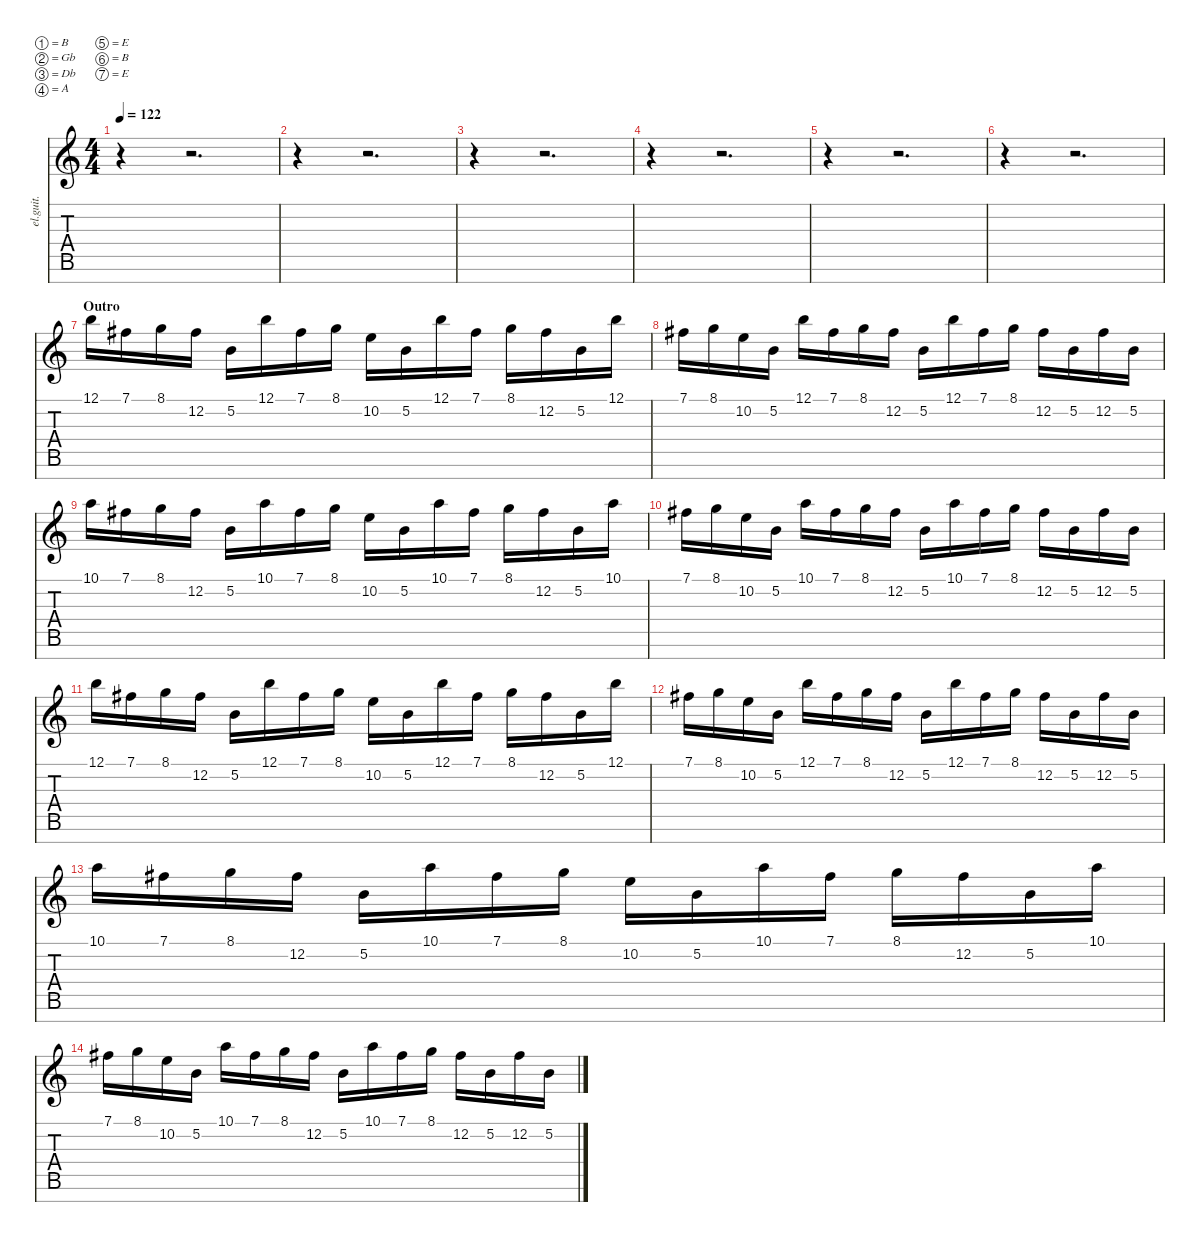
\defaultSystemsLayout 4
\hideDynamics
\bracketExtendMode nobrackets
\track ("Pad" "el.guit.") {instrument distortionguitar}
\staff {score tabs}
\tuning (B3 Gb3 Db3 A2 E2 B1 E1)
\ts (4 4)
\tempo 122
\clef g2
\ks c
r.4{dy mf} r.2{d} |
r.4 r.2{d} |
r.4 r.2{d} |
r.4 r.2{d} |
r.4 r.2{d} |
r.4 r.2{d} |
\section ("" "Outro")
12.1.16 7.1{acc #}.16 8.1.16 12.2{acc #}.16 5.2.16 12.1.16 7.1{acc #}.16 8.1.16 10.2.16 5.2.16 12.1.16 7.1{acc #}.16 8.1.16 12.2{acc #}.16 5.2.16 12.1.16 |
7.1{acc #}.16 8.1.16 10.2.16 5.2.16 12.1.16 7.1{acc #}.16 8.1.16 12.2{acc #}.16 5.2.16 12.1.16 7.1{acc #}.16 8.1.16 12.2{acc #}.16 5.2.16 12.2{acc #}.16 5.2.16 |
10.1.16 7.1{acc #}.16 8.1.16 12.2{acc #}.16 5.2.16 10.1.16 7.1{acc #}.16 8.1.16 10.2.16 5.2.16 10.1.16 7.1{acc #}.16 8.1.16 12.2{acc #}.16 5.2.16 10.1.16 |
7.1{acc #}.16 8.1.16 10.2.16 5.2.16 10.1.16 7.1{acc #}.16 8.1.16 12.2{acc #}.16 5.2.16 10.1.16 7.1{acc #}.16 8.1.16 12.2{acc #}.16 5.2.16 12.2{acc #}.16 5.2.16 |
12.1.16 7.1{acc #}.16 8.1.16 12.2{acc #}.16 5.2.16 12.1.16 7.1{acc #}.16 8.1.16 10.2.16 5.2.16 12.1.16 7.1{acc #}.16 8.1.16 12.2{acc #}.16 5.2.16 12.1.16 |
7.1{acc #}.16 8.1.16 10.2.16 5.2.16 12.1.16 7.1{acc #}.16 8.1.16 12.2{acc #}.16 5.2.16 12.1.16 7.1{acc #}.16 8.1.16 12.2{acc #}.16 5.2.16 12.2{acc #}.16 5.2.16 |
10.1.16 7.1{acc #}.16 8.1.16 12.2{acc #}.16 5.2.16 10.1.16 7.1{acc #}.16 8.1.16 10.2.16 5.2.16 10.1.16 7.1{acc #}.16 8.1.16 12.2{acc #}.16 5.2.16 10.1.16 |
7.1{acc #}.16 8.1.16 10.2.16 5.2.16 10.1.16 7.1{acc #}.16 8.1.16 12.2{acc #}.16 5.2.16 10.1.16 7.1{acc #}.16 8.1.16 12.2{acc #}.16 5.2.16 12.2{acc #}.16 5.2.16
